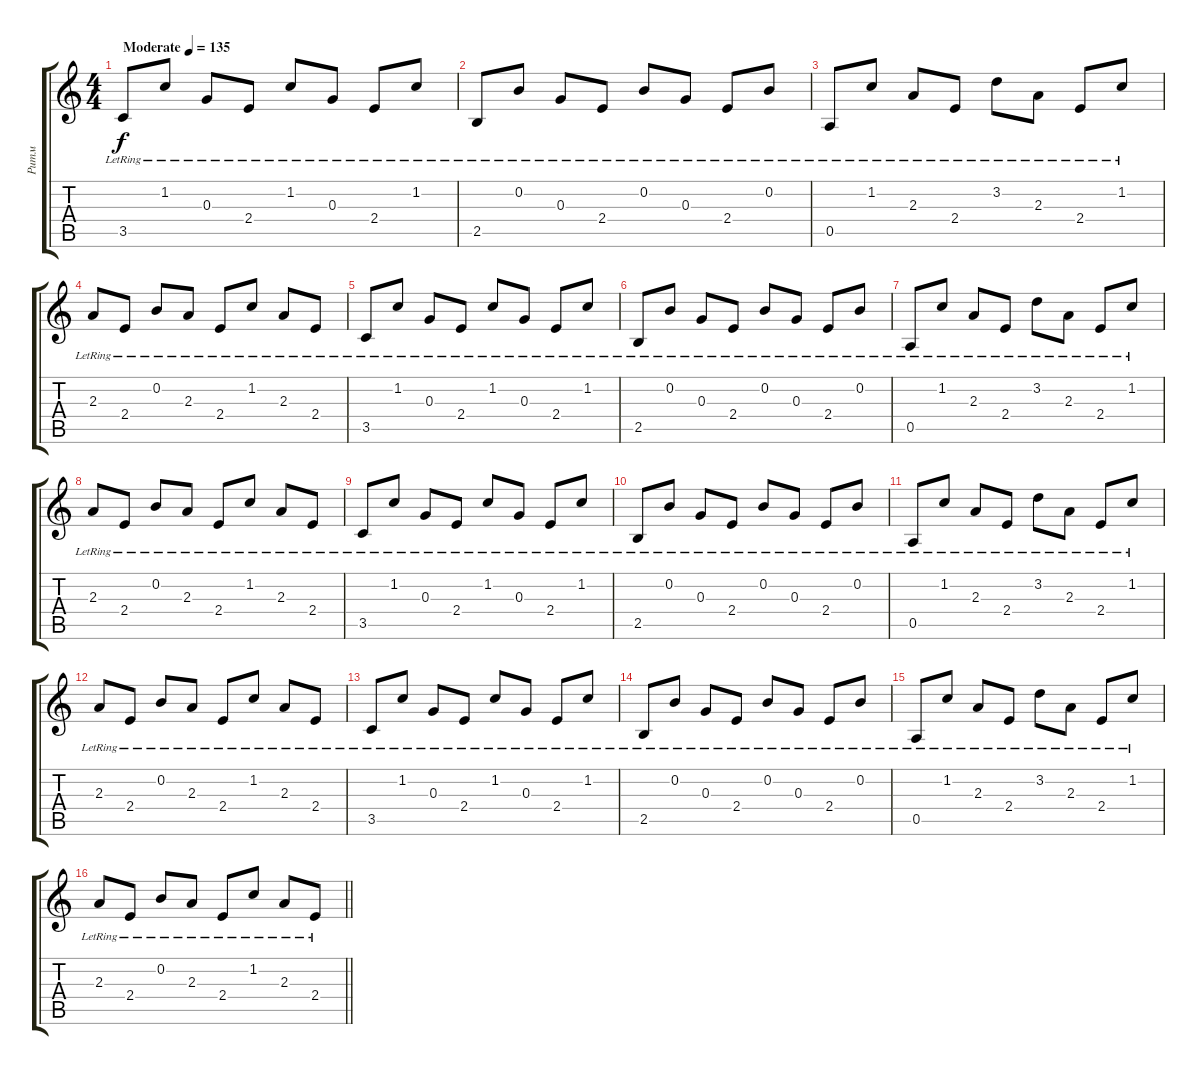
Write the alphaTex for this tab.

\track ("Ритм" "Ритм") {instrument electricguitarclean}
\staff {score tabs}
\tuning (E4 B3 G3 D3 A2 E2) {hide}
\ts (4 4)
\tempo (135 "Moderate")
\clef g2
\ks c
3.5{lr}.8{dy f instrument electricguitarclean} 1.2{lr}.8 0.3{lr}.8 2.4{lr}.8 1.2{lr}.8 0.3{lr}.8 2.4{lr}.8 1.2{lr}.8 |
2.5{lr}.8 0.2{lr}.8 0.3{lr}.8 2.4{lr}.8 0.2{lr}.8 0.3{lr}.8 2.4{lr}.8 0.2{lr}.8 |
0.5{lr}.8 1.2{lr}.8 2.3{lr}.8 2.4{lr}.8 3.2{lr}.8 2.3{lr}.8 2.4{lr}.8 1.2{lr}.8 |
2.3{lr}.8 2.4{lr}.8 0.2{lr}.8 2.3{lr}.8 2.4{lr}.8 1.2{lr}.8 2.3{lr}.8 2.4{lr}.8 |
3.5{lr}.8 1.2{lr}.8 0.3{lr}.8 2.4{lr}.8 1.2{lr}.8 0.3{lr}.8 2.4{lr}.8 1.2{lr}.8 |
2.5{lr}.8 0.2{lr}.8 0.3{lr}.8 2.4{lr}.8 0.2{lr}.8 0.3{lr}.8 2.4{lr}.8 0.2{lr}.8 |
0.5{lr}.8 1.2{lr}.8 2.3{lr}.8 2.4{lr}.8 3.2{lr}.8 2.3{lr}.8 2.4{lr}.8 1.2{lr}.8 |
2.3{lr}.8 2.4{lr}.8 0.2{lr}.8 2.3{lr}.8 2.4{lr}.8 1.2{lr}.8 2.3{lr}.8 2.4{lr}.8 |
3.5{lr}.8 1.2{lr}.8 0.3{lr}.8 2.4{lr}.8 1.2{lr}.8 0.3{lr}.8 2.4{lr}.8 1.2{lr}.8 |
2.5{lr}.8 0.2{lr}.8 0.3{lr}.8 2.4{lr}.8 0.2{lr}.8 0.3{lr}.8 2.4{lr}.8 0.2{lr}.8 |
0.5{lr}.8 1.2{lr}.8 2.3{lr}.8 2.4{lr}.8 3.2{lr}.8 2.3{lr}.8 2.4{lr}.8 1.2{lr}.8 |
2.3{lr}.8 2.4{lr}.8 0.2{lr}.8 2.3{lr}.8 2.4{lr}.8 1.2{lr}.8 2.3{lr}.8 2.4{lr}.8 |
3.5{lr}.8 1.2{lr}.8 0.3{lr}.8 2.4{lr}.8 1.2{lr}.8 0.3{lr}.8 2.4{lr}.8 1.2{lr}.8 |
2.5{lr}.8 0.2{lr}.8 0.3{lr}.8 2.4{lr}.8 0.2{lr}.8 0.3{lr}.8 2.4{lr}.8 0.2{lr}.8 |
0.5{lr}.8 1.2{lr}.8 2.3{lr}.8 2.4{lr}.8 3.2{lr}.8 2.3{lr}.8 2.4{lr}.8 1.2{lr}.8 |
\barLineRight lightlight
2.3{lr}.8 2.4{lr}.8 0.2{lr}.8 2.3{lr}.8 2.4{lr}.8 1.2{lr}.8 2.3{lr}.8 2.4{lr}.8
